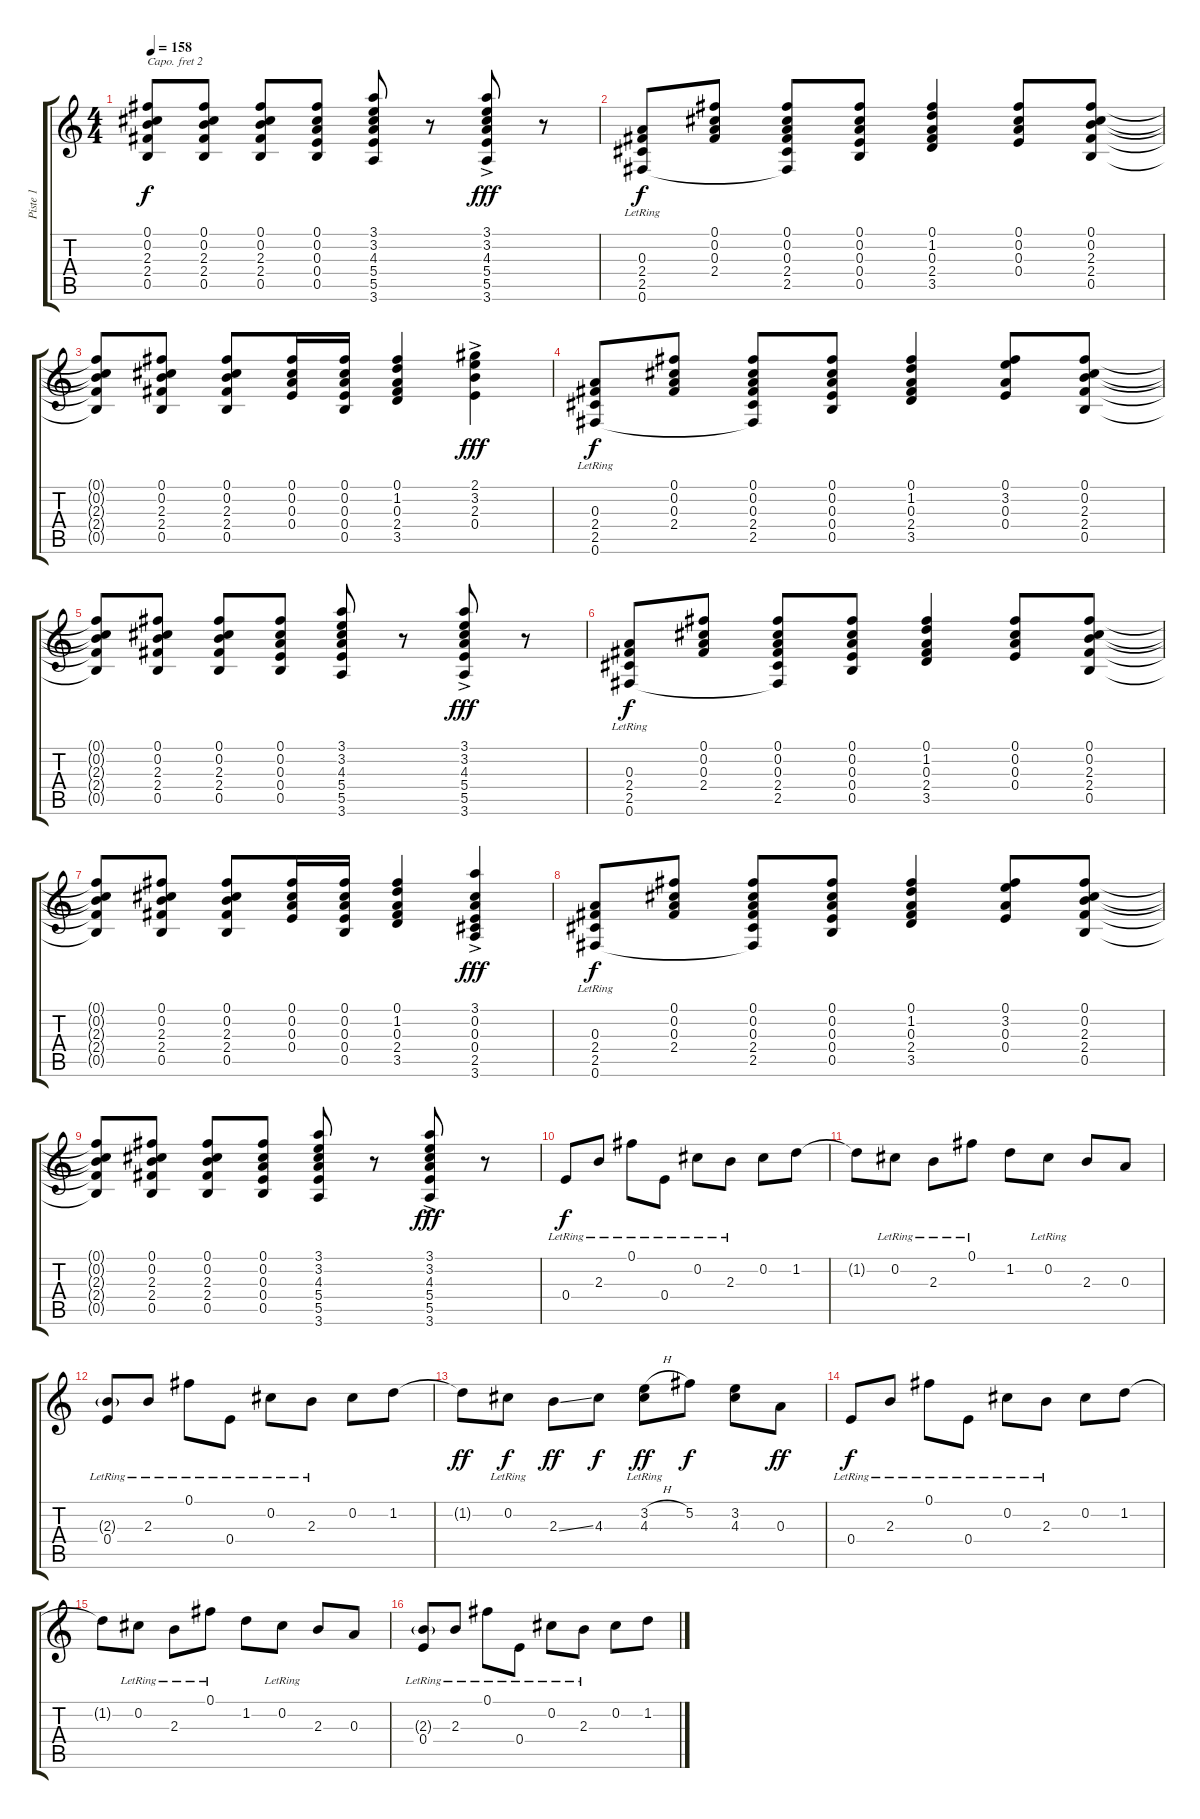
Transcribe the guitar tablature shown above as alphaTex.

\track ("Piste 1" "Piste 1") {instrument electricguitarclean}
\staff {score tabs}
\capo 2
\tuning (E4 B3 G3 D3 A2 E2) {hide}
\ts (4 4)
\tempo 158
\clef g2
\ks c
(0.1{t} 0.2{t} 2.3{t} 2.4{t} 0.5{t}).8{dy f} (0.1 0.2 2.3 2.4 0.5).8 (0.1 0.2 2.3 2.4 0.5).8 (0.1 0.2 0.3 0.4 0.5).8 (3.1 3.2 4.3 5.4 5.5 3.6).8 r.8 (3.1{ac} 3.2 4.3 5.4 5.5 3.6).8{dy fff} r.8 |
(0.3 2.4 2.5{lr} 0.6).8{dy f} (0.1 0.2 0.3 2.4).8 (0.1 0.2 0.3 2.4 2.5 0.6{t}).8 (0.1 0.2 0.3 0.4 0.5).8 (0.1 1.2 0.3 2.4 3.5).4 (0.1 0.2 0.3 0.4).8 (0.1 0.2 2.3 2.4 0.5).8 |
(0.1{t} 0.2{t} 2.3{t} 2.4{t} 0.5{t}).8 (0.1 0.2 2.3 2.4 0.5).8 (0.1 0.2 2.3 2.4 0.5).8 (0.1 0.2 0.3 0.4).16 (0.1 0.2 0.3 0.4 0.5).16 (0.1 1.2 0.3 2.4 3.5).4 (2.1 3.2 2.3{ac} 0.4).4{dy fff} |
(0.3 2.4 2.5{lr} 0.6).8{dy f} (0.1 0.2 0.3 2.4).8 (0.1 0.2 0.3 2.4 2.5 0.6{t}).8 (0.1 0.2 0.3 0.4 0.5).8 (0.1 1.2 0.3 2.4 3.5).4 (0.1 3.2 0.3 0.4).8 (0.1 0.2 2.3 2.4 0.5).8 |
(0.1{t} 0.2{t} 2.3{t} 2.4{t} 0.5{t}).8 (0.1 0.2 2.3 2.4 0.5).8 (0.1 0.2 2.3 2.4 0.5).8 (0.1 0.2 0.3 0.4 0.5).8 (3.1 3.2 4.3 5.4 5.5 3.6).8 r.8 (3.1{ac} 3.2 4.3 5.4 5.5 3.6).8{dy fff} r.8 |
(0.3 2.4 2.5{lr} 0.6).8{dy f} (0.1 0.2 0.3 2.4).8 (0.1 0.2 0.3 2.4 2.5 0.6{t}).8 (0.1 0.2 0.3 0.4 0.5).8 (0.1 1.2 0.3 2.4 3.5).4 (0.1 0.2 0.3 0.4).8 (0.1 0.2 2.3 2.4 0.5).8 |
(0.1{t} 0.2{t} 2.3{t} 2.4{t} 0.5{t}).8 (0.1 0.2 2.3 2.4 0.5).8 (0.1 0.2 2.3 2.4 0.5).8 (0.1 0.2 0.3 0.4).16 (0.1 0.2 0.3 0.4 0.5).16 (0.1 1.2 0.3 2.4 3.5).4 (3.1 0.2 0.3{ac} 0.4 2.5 3.6).4{dy fff} |
(0.3 2.4 2.5{lr} 0.6).8{dy f} (0.1 0.2 0.3 2.4).8 (0.1 0.2 0.3 2.4 2.5 0.6{t}).8 (0.1 0.2 0.3 0.4 0.5).8 (0.1 1.2 0.3 2.4 3.5).4 (0.1 3.2 0.3 0.4).8 (0.1 0.2 2.3 2.4 0.5).8 |
(0.1{t} 0.2{t} 2.3{t} 2.4{t} 0.5{t}).8 (0.1 0.2 2.3 2.4 0.5).8 (0.1 0.2 2.3 2.4 0.5).8 (0.1 0.2 0.3 0.4 0.5).8 (3.1 3.2 4.3 5.4 5.5 3.6).8 r.8 (3.1{ac} 3.2 4.3 5.4 5.5 3.6).8{dy fff} r.8 |
0.4{lr}.8{dy f} 2.3{lr}.8 0.1{lr}.8 0.4{lr}.8 0.2{lr}.8 2.3{lr}.8 0.2.8 1.2.8 |
1.2{t}.8 0.2{lr}.8 2.3{lr}.8 0.1{lr}.8 1.2.8 0.2{lr}.8 2.3.8 0.3.8 |
(2.3{g} 0.4{lr}).8 2.3{lr}.8 0.1{lr}.8 0.4{lr}.8 0.2{lr}.8 2.3{lr}.8 0.2.8 1.2.8 |
1.2{t}.8{dy ff} 0.2{lr}.8{dy f} 2.3{ss}.8{dy ff} 4.3.8{dy f} (3.2{h} 4.3{lr}).8{dy ff} 5.2.8{dy f} (3.2 4.3).8 0.3.8{dy ff} |
0.4{lr}.8{dy f} 2.3{lr}.8 0.1{lr}.8 0.4{lr}.8 0.2{lr}.8 2.3{lr}.8 0.2.8 1.2.8 |
1.2{t}.8 0.2{lr}.8 2.3{lr}.8 0.1{lr}.8 1.2.8 0.2{lr}.8 2.3.8 0.3.8 |
(2.3{g} 0.4{lr}).8 2.3{lr}.8 0.1{lr}.8 0.4{lr}.8 0.2{lr}.8 2.3{lr}.8 0.2.8 1.2.8
